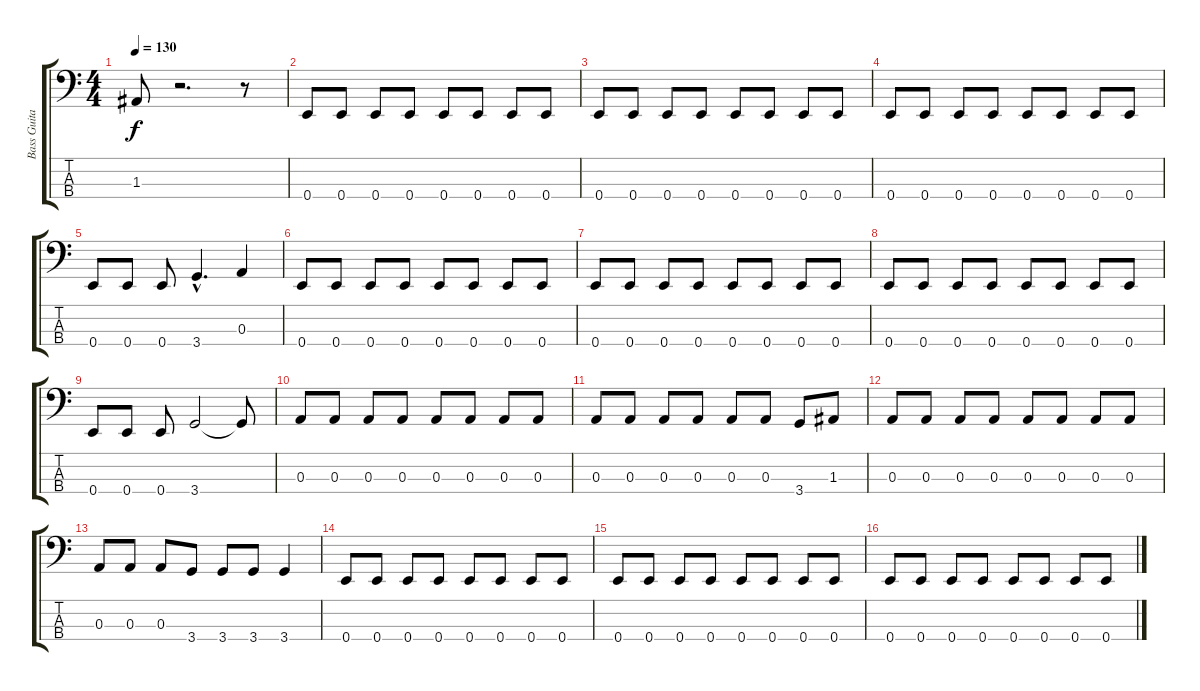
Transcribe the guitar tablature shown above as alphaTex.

\track ("Bass Guitar" "Bass Guita") {instrument electricbassfinger}
\staff {score tabs}
\tuning (G2 D2 A1 E1) {hide}
\ts (4 4)
\tempo 130
\clef f4
\ks c
1.3.8{dy f} r.2{d} r.8 |
0.4.8 0.4.8 0.4.8 0.4.8 0.4.8 0.4.8 0.4.8 0.4.8 |
0.4.8 0.4.8 0.4.8 0.4.8 0.4.8 0.4.8 0.4.8 0.4.8 |
0.4.8 0.4.8 0.4.8 0.4.8 0.4.8 0.4.8 0.4.8 0.4.8 |
0.4.8 0.4.8 0.4.8 3.4{hac}.4{d} 0.3.4 |
0.4.8 0.4.8 0.4.8 0.4.8 0.4.8 0.4.8 0.4.8 0.4.8 |
0.4.8 0.4.8 0.4.8 0.4.8 0.4.8 0.4.8 0.4.8 0.4.8 |
0.4.8 0.4.8 0.4.8 0.4.8 0.4.8 0.4.8 0.4.8 0.4.8 |
0.4.8 0.4.8 0.4.8 3.4.2 3.4{t}.8 |
0.3.8 0.3.8 0.3.8 0.3.8 0.3.8 0.3.8 0.3.8 0.3.8 |
0.3.8 0.3.8 0.3.8 0.3.8 0.3.8 0.3.8 3.4.8 1.3.8 |
0.3.8 0.3.8 0.3.8 0.3.8 0.3.8 0.3.8 0.3.8 0.3.8 |
0.3.8 0.3.8 0.3.8 3.4.8 3.4.8 3.4.8 3.4.4 |
0.4.8 0.4.8 0.4.8 0.4.8 0.4.8 0.4.8 0.4.8 0.4.8 |
0.4.8 0.4.8 0.4.8 0.4.8 0.4.8 0.4.8 0.4.8 0.4.8 |
0.4.8 0.4.8 0.4.8 0.4.8 0.4.8 0.4.8 0.4.8 0.4.8
